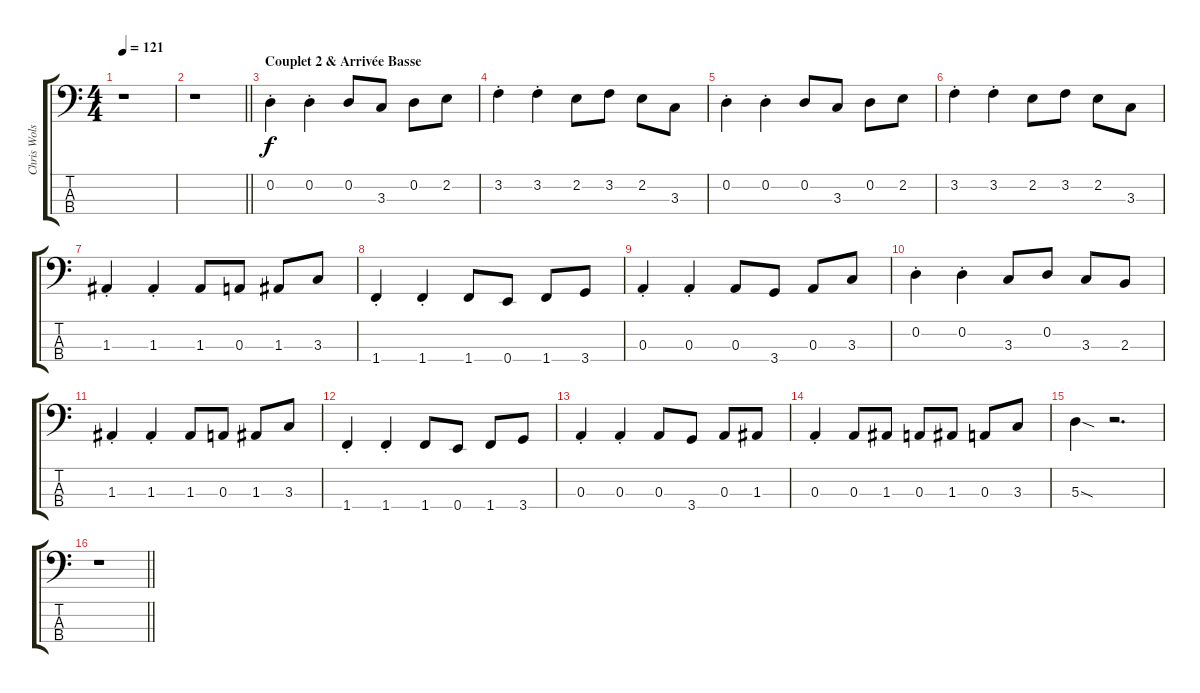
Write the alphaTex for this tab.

\track ("Chris Wolstenholme" "Chris Wols") {instrument electricbassfinger}
\staff {score tabs}
\tuning (G2 D2 A1 E1) {hide}
\ts (4 4)
\tempo 121
\clef f4
\ks c
r.1{dy f} |
\barLineRight lightlight
r.1 |
\section ("" "Couplet 2 & Arrivée Basse")
0.2{st}.4 0.2{st}.4 0.2.8 3.3.8 0.2.8 2.2.8 |
3.2{st}.4 3.2{st}.4 2.2.8 3.2.8 2.2.8 3.3.8 |
0.2{st}.4 0.2{st}.4 0.2.8 3.3.8 0.2.8 2.2.8 |
3.2{st}.4 3.2{st}.4 2.2.8 3.2.8 2.2.8 3.3.8 |
1.3{st}.4 1.3{st}.4 1.3.8 0.3.8 1.3.8 3.3.8 |
1.4{st}.4 1.4{st}.4 1.4.8 0.4.8 1.4.8 3.4.8 |
0.3{st}.4 0.3{st}.4 0.3.8 3.4.8 0.3.8 3.3.8 |
0.2{st}.4 0.2{st}.4 3.3.8 0.2.8 3.3.8 2.3.8 |
1.3{st}.4 1.3{st}.4 1.3.8 0.3.8 1.3.8 3.3.8 |
1.4{st}.4 1.4{st}.4 1.4.8 0.4.8 1.4.8 3.4.8 |
0.3{st}.4 0.3{st}.4 0.3.8 3.4.8 0.3.8 1.3.8 |
0.3{st}.4 0.3.8 1.3.8 0.3.8 1.3.8 0.3.8 3.3.8 |
5.3{sod}.4 r.2{d} |
\barLineRight lightlight
r.1
